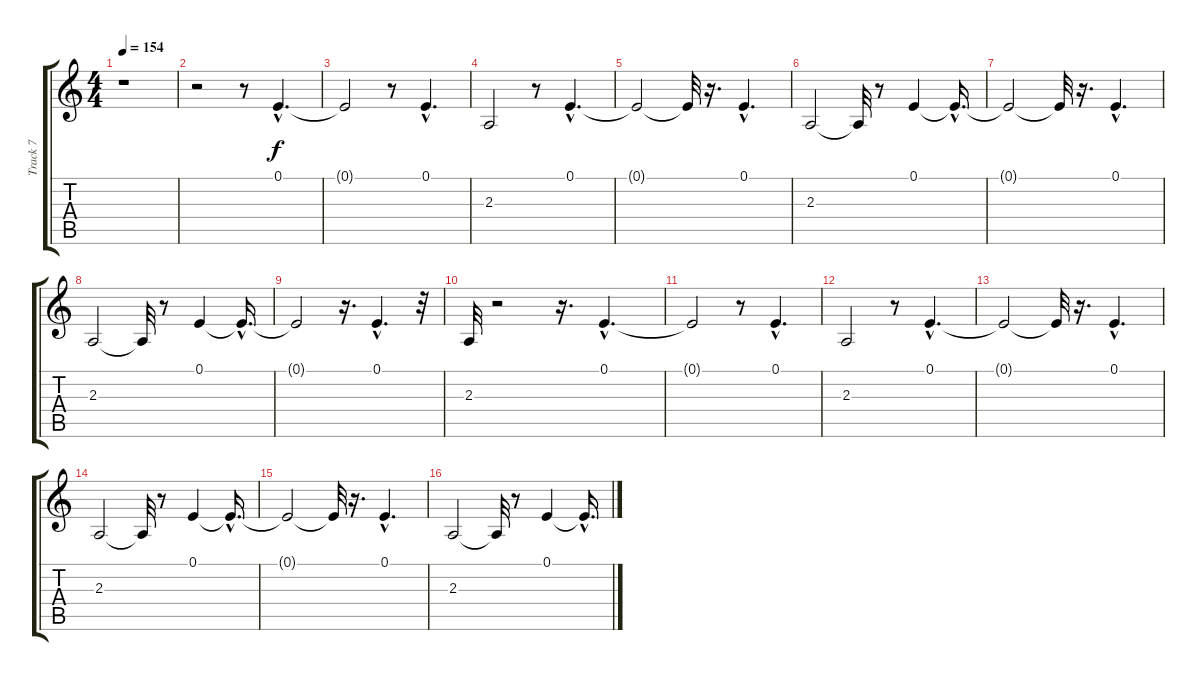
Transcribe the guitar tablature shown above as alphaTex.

\track ("Track 7" "Track 7") {instrument trombone}
\staff {score tabs}
\tuning (E4 B3 G3 D3 A2 E2) {hide}
\ts (4 4)
\tempo 154
\clef g2
\ks c
r.1{dy f} |
r.2 r.8 0.1{hac}.4{d} |
0.1{t}.2 r.8 0.1{hac}.4{d} |
2.3.2 r.8 0.1{hac}.4{d} |
0.1{t}.2 0.1{t}.32 r.16{d} 0.1{hac}.4{d} |
2.3.2 2.3{t}.32 r.8 0.1.4 0.1{hac t}.16{d} |
0.1{t}.2 0.1{t}.32 r.16{d} 0.1{hac}.4{d} |
2.3.2 2.3{t}.32 r.8 0.1.4 0.1{hac t}.16{d} |
0.1{t}.2 r.16{d} 0.1{hac}.4{d} r.32 |
2.3.32 r.2 r.16{d} 0.1{hac}.4{d} |
0.1{t}.2 r.8 0.1{hac}.4{d} |
2.3.2 r.8 0.1{hac}.4{d} |
0.1{t}.2 0.1{t}.32 r.16{d} 0.1{hac}.4{d} |
2.3.2 2.3{t}.32 r.8 0.1.4 0.1{hac t}.16{d} |
0.1{t}.2 0.1{t}.32 r.16{d} 0.1{hac}.4{d} |
2.3.2 2.3{t}.32 r.8 0.1.4 0.1{hac t}.16{d}
